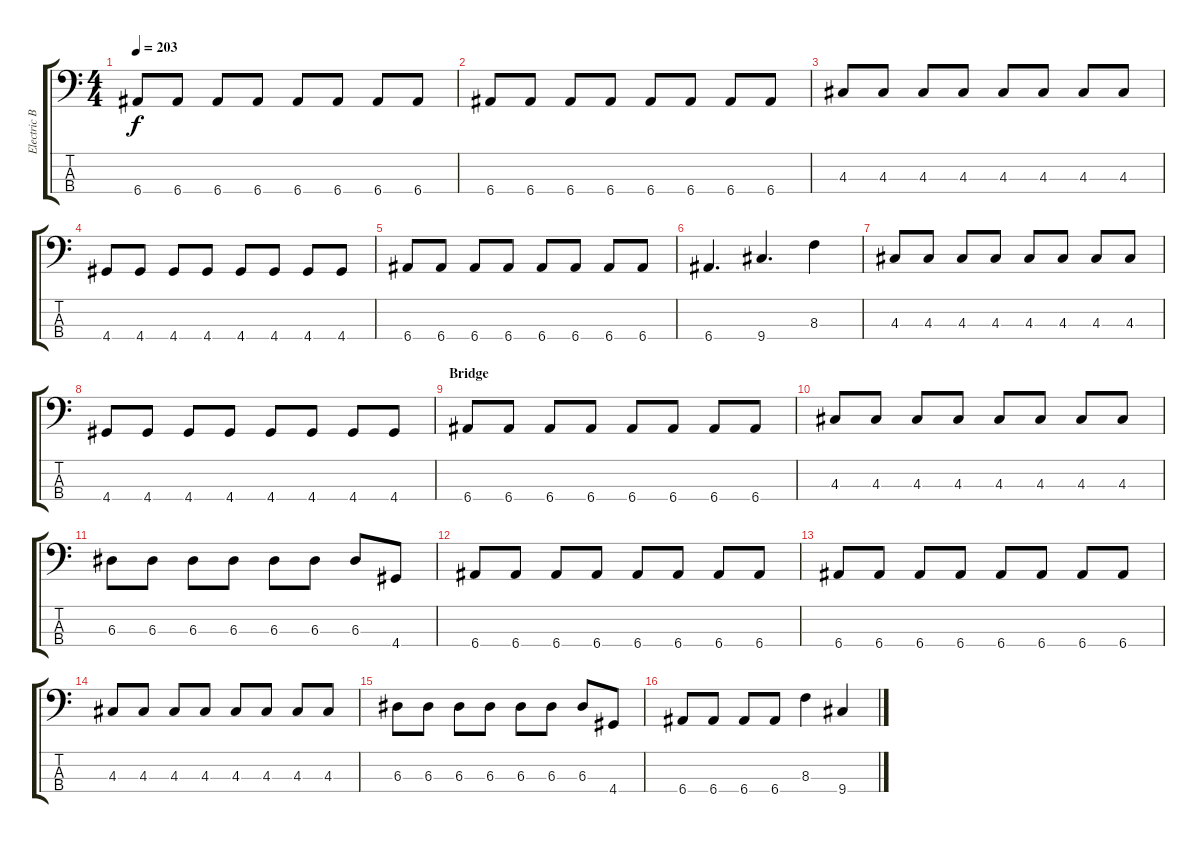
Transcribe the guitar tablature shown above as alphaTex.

\track ("Electric Bass" "Electric B") {instrument electricbassfinger}
\staff {score tabs}
\tuning (G2 D2 A1 E1) {hide}
\ts (4 4)
\tempo 203
\clef f4
\ks c
6.4.8{dy f} 6.4.8 6.4.8 6.4.8 6.4.8 6.4.8 6.4.8 6.4.8 |
6.4.8 6.4.8 6.4.8 6.4.8 6.4.8 6.4.8 6.4.8 6.4.8 |
4.3.8 4.3.8 4.3.8 4.3.8 4.3.8 4.3.8 4.3.8 4.3.8 |
4.4.8 4.4.8 4.4.8 4.4.8 4.4.8 4.4.8 4.4.8 4.4.8 |
6.4.8 6.4.8 6.4.8 6.4.8 6.4.8 6.4.8 6.4.8 6.4.8 |
6.4.4{d} 9.4.4{d} 8.3.4 |
4.3.8 4.3.8 4.3.8 4.3.8 4.3.8 4.3.8 4.3.8 4.3.8 |
4.4.8 4.4.8 4.4.8 4.4.8 4.4.8 4.4.8 4.4.8 4.4.8 |
\section ("" "Bridge")
6.4.8 6.4.8 6.4.8 6.4.8 6.4.8 6.4.8 6.4.8 6.4.8 |
4.3.8 4.3.8 4.3.8 4.3.8 4.3.8 4.3.8 4.3.8 4.3.8 |
6.3.8 6.3.8 6.3.8 6.3.8 6.3.8 6.3.8 6.3.8 4.4.8 |
6.4.8 6.4.8 6.4.8 6.4.8 6.4.8 6.4.8 6.4.8 6.4.8 |
6.4.8 6.4.8 6.4.8 6.4.8 6.4.8 6.4.8 6.4.8 6.4.8 |
4.3.8 4.3.8 4.3.8 4.3.8 4.3.8 4.3.8 4.3.8 4.3.8 |
6.3.8 6.3.8 6.3.8 6.3.8 6.3.8 6.3.8 6.3.8 4.4.8 |
6.4.8 6.4.8 6.4.8 6.4.8 8.3.4 9.4.4
